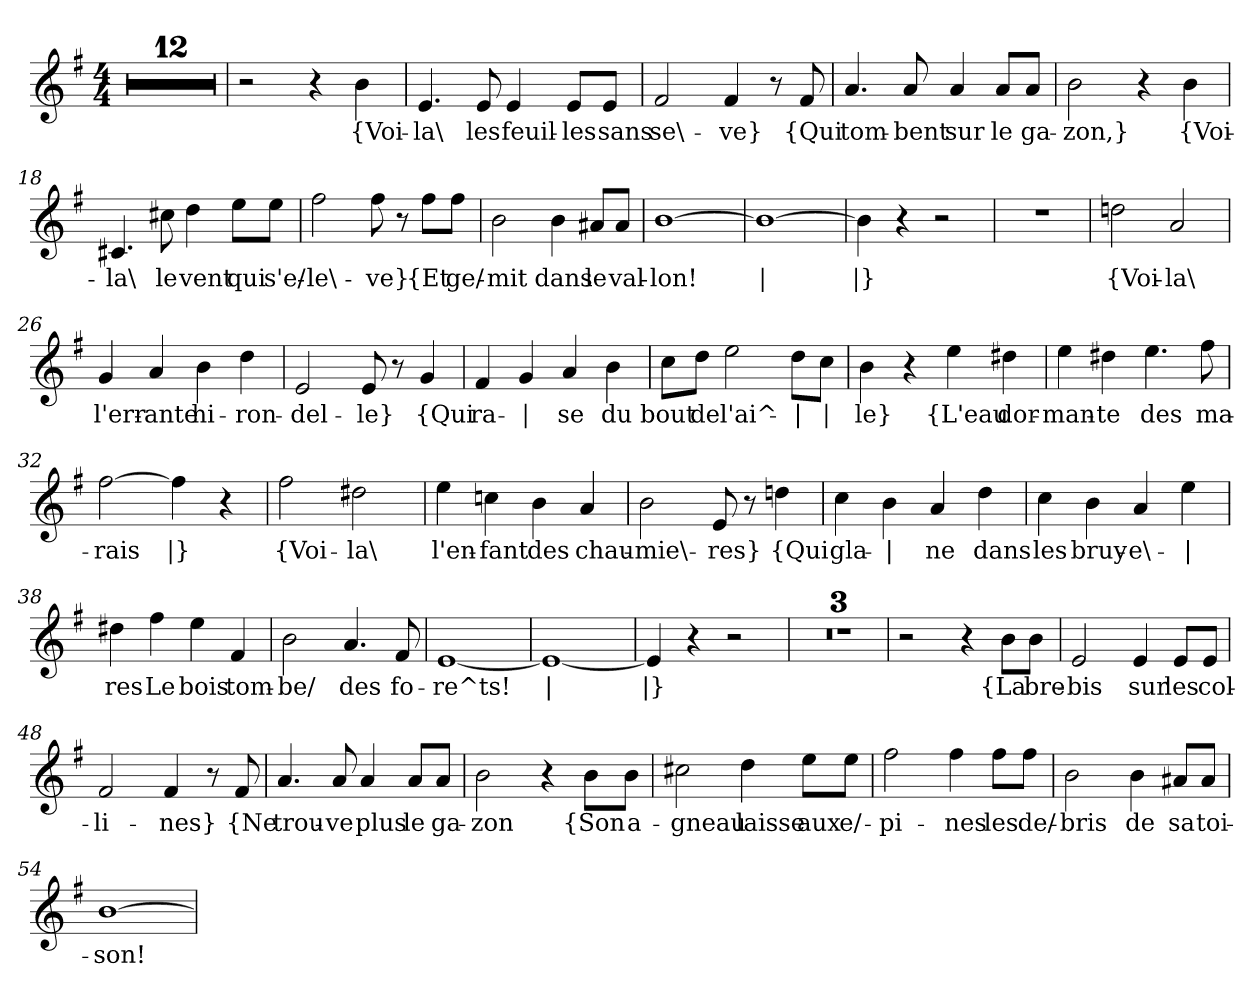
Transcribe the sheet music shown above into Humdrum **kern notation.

**kern	**text
*part1	*part1
*staff1	*staff1
*clefG2	*
*k[f#]	*
*M4/4	*
=1	=1
1r	.
=2	=2
1r	.
=3	=3
1r	.
=4	=4
1r	.
=5	=5
1r	.
=6	=6
1r	.
=7	=7
1r	.
=8	=8
1r	.
=9	=9
1r	.
=10	=10
1r	.
=11	=11
1r	.
=12	=12
1r	.
=13	=13
2r	.
4r	.
!	!LO:LY:b
4b\	{Voi-
=14	=14
!	!LO:LY:b
4.e/	-la\
!	!LO:LY:b
8e/	les
!	!LO:LY:b
4e/	feuil-
!	!LO:LY:b
8e/L	-les
!	!LO:LY:b
8e/J	sans
!!LO:LB:g=z
=15	=15
!	!LO:LY:b
2f#/	se\-
!	!LO:LY:b
4f#/	-ve}
8r	.
!	!LO:LY:b
8f#/	{Qui
=16	=16
!	!LO:LY:b
4.a/	tom-
!	!LO:LY:b
8a/	-bent
!	!LO:LY:b
4a/	sur
!	!LO:LY:b
8a/L	le
!	!LO:LY:b
8a/J	ga-
=17	=17
!	!LO:LY:b
2b\	-zon,}
4r	.
!	!LO:LY:b
4b\	{Voi-
=18	=18
!	!LO:LY:b
4.c#X/	-la\
!	!LO:LY:b
8cc#X\	le
!	!LO:LY:b
4dd\	vent
!	!LO:LY:b
8ee\L	qui
!	!LO:LY:b
8ee\J	s'e/-
=19	=19
!	!LO:LY:b
2ff#\	-le\-
!	!LO:LY:b
8ff#\	-ve}
8r	.
!	!LO:LY:b
8ff#\L	{Et
!	!LO:LY:b
8ff#\J	ge/-
!!LO:LB:g=z
=20	=20
!	!LO:LY:b
2b\	-mit
!	!LO:LY:b
4b\	dans
!	!LO:LY:b
8a#X/L	le
!	!LO:LY:b
8a#/J	val-
=21	=21
!	!LO:LY:b
[1b	-lon!
=22	=22
!	!LO:LY:b
1b_	|
=23	=23
!	!LO:LY:b
4b\]	|}
4r	.
2r	.
=24	=24
1r	.
=25	=25
!	!LO:LY:b
2ddn\	{Voi-
!	!LO:LY:b
2a/	-la\
=26	=26
!	!LO:LY:b
4g/	l'err-
!	!LO:LY:b
4a/	-ante
!	!LO:LY:b
4b\	hi-
!	!LO:LY:b
4dd\	-ron-
=27	=27
!	!LO:LY:b
2e/	-del-
!	!LO:LY:b
8e/	-le}
8r	.
!	!LO:LY:b
4g/	{Qui
=28	=28
!	!LO:LY:b
4f#/	ra-
!	!LO:LY:b
4g/	|
!	!LO:LY:b
4a/	-se
!	!LO:LY:b
4b\	du
!!LO:LB:g=z
=29	=29
!	!LO:LY:b
8cc\L	bout
!	!LO:LY:b
8dd\J	de
!	!LO:LY:b
2ee\	l'ai^-
!	!LO:LY:b
8dd\L	|
!	!LO:LY:b
8cc\J	|
=30	=30
!	!LO:LY:b
4b\	-le}
4r	.
!	!LO:LY:b
4ee\	{L'eau
!	!LO:LY:b
4dd#X\	dor-
=31	=31
!	!LO:LY:b
4ee\	-man-
!	!LO:LY:b
4dd#X\	-te
!	!LO:LY:b
4.ee\	des
!	!LO:LY:b
8ff#\	ma-
=32	=32
!	!LO:LY:b
[2ff#\	-rais
!	!LO:LY:b
4ff#\]	|}
4r	.
=33	=33
!	!LO:LY:b
2ff#\	{Voi-
!	!LO:LY:b
2dd#X\	-la\
=34	=34
!	!LO:LY:b
4ee\	l'en-
!	!LO:LY:b
4ccn\	-fant
!	!LO:LY:b
4b\	des
!	!LO:LY:b
4a/	chau-
!!LO:LB:g=z
=35	=35
!	!LO:LY:b
2b\	-mie\-
!	!LO:LY:b
8e/	-res}
8r	.
!	!LO:LY:b
4ddn\	{Qui
=36	=36
!	!LO:LY:b
4cc\	gla-
!	!LO:LY:b
4b\	|
!	!LO:LY:b
4a/	-ne
!	!LO:LY:b
4dd\	dans
=37	=37
!	!LO:LY:b
4cc\	les
!	!LO:LY:b
4b\	bruy-
!	!LO:LY:b
4a/	-e\-
!	!LO:LY:b
4ee\	|
=38	=38
!	!LO:LY:b
4dd#X\	-res
!	!LO:LY:b
4ff#\	Le
!	!LO:LY:b
4ee\	bois
!	!LO:LY:b
4f#/	tom-
=39	=39
!	!LO:LY:b
2b\	-be/
!	!LO:LY:b
4.a/	des
!	!LO:LY:b
8f#/	fo-
=40	=40
!	!LO:LY:b
[1e	-re^ts!
=41	=41
!	!LO:LY:b
1e_	|
=42	=42
!	!LO:LY:b
4e/]	|}
4r	.
2r	.
!!LO:LB:g=z
=43	=43
1r	.
=44	=44
1r	.
=45	=45
1r	.
=46	=46
2r	.
4r	.
!	!LO:LY:b
8b\L	{La
!	!LO:LY:b
8b\J	bre-
=47	=47
!	!LO:LY:b
2e/	-bis
!	!LO:LY:b
4e/	sur
!	!LO:LY:b
8e/L	les
!	!LO:LY:b
8e/J	col-
=48	=48
!	!LO:LY:b
2f#/	-li-
!	!LO:LY:b
4f#/	-nes}
8r	.
!	!LO:LY:b
8f#/	{Ne
=49	=49
!	!LO:LY:b
4.a/	trou-
!	!LO:LY:b
8a/	-ve
!	!LO:LY:b
4a/	plus
!	!LO:LY:b
8a/L	le
!	!LO:LY:b
8a/J	ga-
=50	=50
!	!LO:LY:b
2b\	-zon
4r	.
!	!LO:LY:b
8b\L	{Son
!	!LO:LY:b
8b\J	a-
!!LO:LB:g=z
=51	=51
!	!LO:LY:b
2cc#X\	-gneau
!	!LO:LY:b
4dd\	laisse
!	!LO:LY:b
8ee\L	aux
!	!LO:LY:b
8ee\J	e/-
=52	=52
!	!LO:LY:b
2ff#\	-pi-
!	!LO:LY:b
4ff#\	-nes
!	!LO:LY:b
8ff#\L	les
!	!LO:LY:b
8ff#\J	de/-
=53	=53
!	!LO:LY:b
2b\	-bris
!	!LO:LY:b
4b\	de
!	!LO:LY:b
8a#X/L	sa
!	!LO:LY:b
8a#/J	toi-
=54	=54
!	!LO:LY:b
[1b	-son!
=	=
*-	*-
